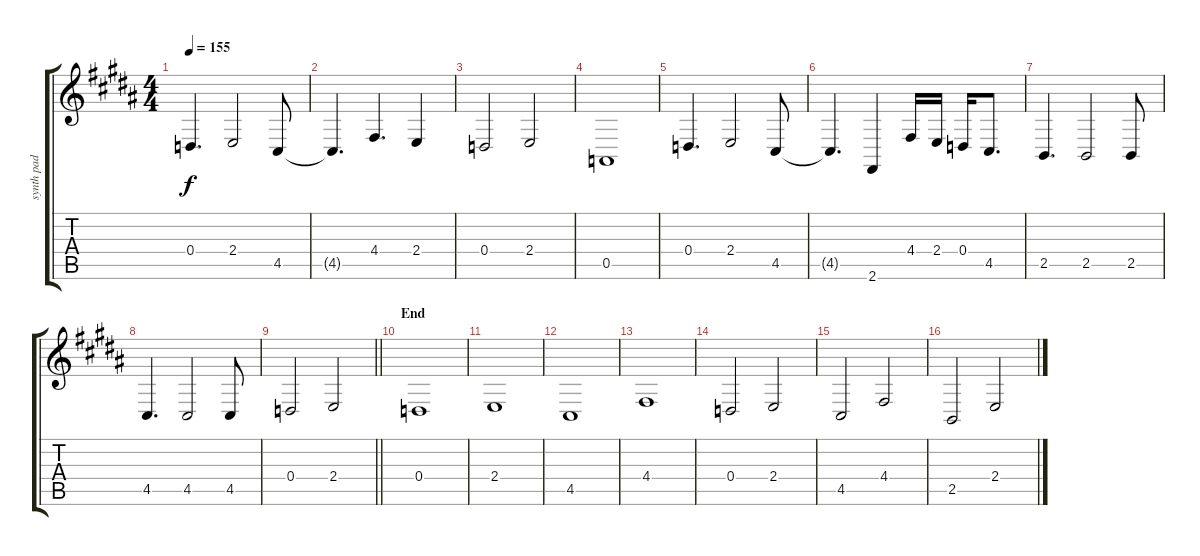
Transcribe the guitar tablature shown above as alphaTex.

\track ("synth pad" "synth pad") {instrument pad3polysynth}
\staff {score tabs}
\tuning (E4 B3 G3 D3 A2 E2) {hide}
\ts (4 4)
\tempo 155
\clef g2
\ks b
0.4.4{d dy f} 2.4.2 4.5.8 |
4.5{t}.4{d} 4.4.4{d} 2.4.4 |
0.4.2 2.4.2 |
0.5.1 |
0.4.4{d} 2.4.2 4.5.8 |
4.5{t}.4{d} 2.6.4 4.4.16 2.4.16 0.4.16 4.5.8{d} |
2.5.4{d} 2.5.2 2.5.8 |
4.5.4{d} 4.5.2 4.5.8 |
\barLineRight lightlight
0.4.2 2.4.2 |
\section ("" "End")
0.4.1 |
2.4.1 |
4.5.1 |
4.4.1 |
0.4.2 2.4.2 |
4.5.2 4.4.2 |
2.5.2 2.4.2
